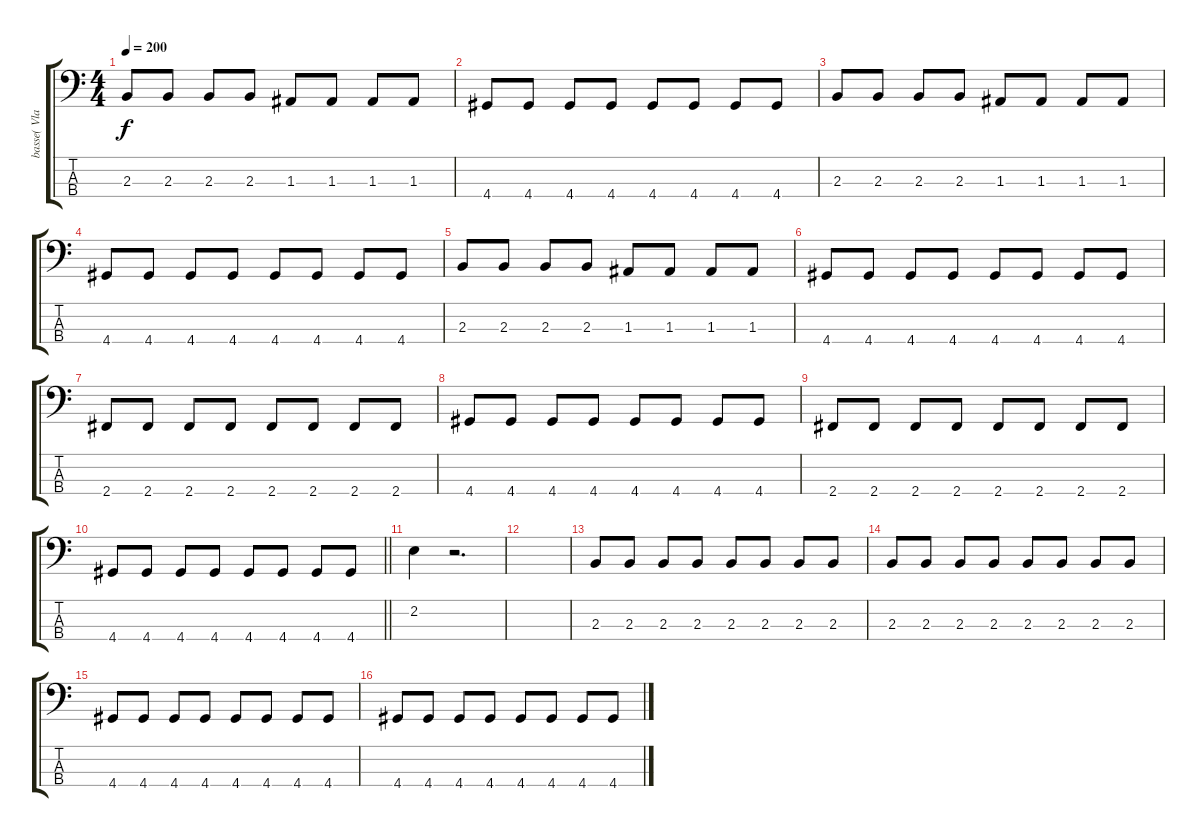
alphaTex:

\track ("basse( Vlad ) " "basse( Vla") {instrument electricbasspick}
\staff {score tabs}
\tuning (G2 D2 A1 E1) {hide}
\ts (4 4)
\tempo 200
\clef f4
\ks c
2.3.8{dy f} 2.3.8 2.3.8 2.3.8 1.3.8 1.3.8 1.3.8 1.3.8 |
4.4.8 4.4.8 4.4.8 4.4.8 4.4.8 4.4.8 4.4.8 4.4.8 |
2.3.8 2.3.8 2.3.8 2.3.8 1.3.8 1.3.8 1.3.8 1.3.8 |
4.4.8 4.4.8 4.4.8 4.4.8 4.4.8 4.4.8 4.4.8 4.4.8 |
2.3.8 2.3.8 2.3.8 2.3.8 1.3.8 1.3.8 1.3.8 1.3.8 |
4.4.8 4.4.8 4.4.8 4.4.8 4.4.8 4.4.8 4.4.8 4.4.8 |
2.4.8 2.4.8 2.4.8 2.4.8 2.4.8 2.4.8 2.4.8 2.4.8 |
4.4.8 4.4.8 4.4.8 4.4.8 4.4.8 4.4.8 4.4.8 4.4.8 |
2.4.8 2.4.8 2.4.8 2.4.8 2.4.8 2.4.8 2.4.8 2.4.8 |
\barLineRight lightlight
4.4.8 4.4.8 4.4.8 4.4.8 4.4.8 4.4.8 4.4.8 4.4.8 |
2.2.4 r.2{d} |
|
2.3.8 2.3.8 2.3.8 2.3.8 2.3.8 2.3.8 2.3.8 2.3.8 |
2.3.8 2.3.8 2.3.8 2.3.8 2.3.8 2.3.8 2.3.8 2.3.8 |
4.4.8 4.4.8 4.4.8 4.4.8 4.4.8 4.4.8 4.4.8 4.4.8 |
4.4.8 4.4.8 4.4.8 4.4.8 4.4.8 4.4.8 4.4.8 4.4.8
